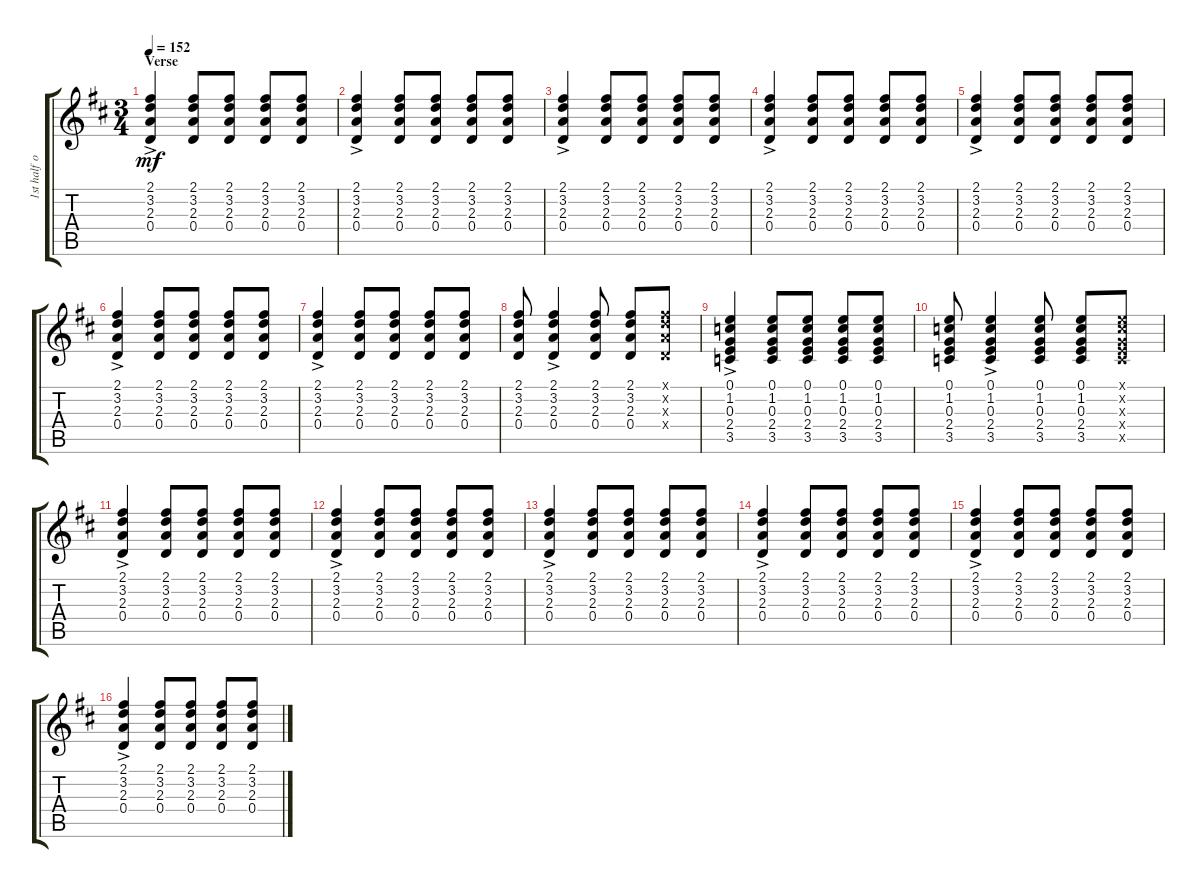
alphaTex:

\track ("1st half of 12-string" "1st half o") {instrument acousticguitarnylon}
\staff {score tabs}
\tuning (E4 B3 G3 D3 A2 E2) {hide}
\ts (3 4)
\section ("" "Verse")
\tempo 152
\clef g2
\ks d
(2.1{ac} 3.2{ac} 2.3{ac} 0.4{ac}).4{dy mf} (2.1 3.2 2.3 0.4).8 (2.1 3.2 2.3 0.4).8 (2.1 3.2 2.3 0.4).8 (2.1 3.2 2.3 0.4).8 |
(2.1{ac} 3.2{ac} 2.3{ac} 0.4{ac}).4 (2.1 3.2 2.3 0.4).8 (2.1 3.2 2.3 0.4).8 (2.1 3.2 2.3 0.4).8 (2.1 3.2 2.3 0.4).8 |
(2.1{ac} 3.2{ac} 2.3{ac} 0.4{ac}).4 (2.1 3.2 2.3 0.4).8 (2.1 3.2 2.3 0.4).8 (2.1 3.2 2.3 0.4).8 (2.1 3.2 2.3 0.4).8 |
(2.1{ac} 3.2{ac} 2.3{ac} 0.4{ac}).4 (2.1 3.2 2.3 0.4).8 (2.1 3.2 2.3 0.4).8 (2.1 3.2 2.3 0.4).8 (2.1 3.2 2.3 0.4).8 |
(2.1{ac} 3.2{ac} 2.3{ac} 0.4{ac}).4 (2.1 3.2 2.3 0.4).8 (2.1 3.2 2.3 0.4).8 (2.1 3.2 2.3 0.4).8 (2.1 3.2 2.3 0.4).8 |
(2.1{ac} 3.2{ac} 2.3{ac} 0.4{ac}).4 (2.1 3.2 2.3 0.4).8 (2.1 3.2 2.3 0.4).8 (2.1 3.2 2.3 0.4).8 (2.1 3.2 2.3 0.4).8 |
(2.1{ac} 3.2{ac} 2.3{ac} 0.4{ac}).4 (2.1 3.2 2.3 0.4).8 (2.1 3.2 2.3 0.4).8 (2.1 3.2 2.3 0.4).8 (2.1 3.2 2.3 0.4).8 |
(2.1 3.2 2.3 0.4).8 (2.1{ac} 3.2{ac} 2.3{ac} 0.4{ac}).4 (2.1 3.2 2.3 0.4).8 (2.1 3.2 2.3 0.4).8 (2.1{x} 3.2{x} 2.3{x} 0.4{x}).8 |
(0.1{ac} 1.2{ac} 0.3{ac} 2.4{ac} 3.5{ac}).4 (0.1 1.2 0.3 2.4 3.5).8 (0.1 1.2 0.3 2.4 3.5).8 (0.1 1.2 0.3 2.4 3.5).8 (0.1 1.2 0.3 2.4 3.5).8 |
(0.1 1.2 0.3 2.4 3.5).8 (0.1{ac} 1.2{ac} 0.3{ac} 2.4{ac} 3.5{ac}).4 (0.1 1.2 0.3 2.4 3.5).8 (0.1 1.2 0.3 2.4 3.5).8 (0.1{x} 1.2{x} 0.3{x} 2.4{x} 3.5{x}).8 |
(2.1{ac} 3.2{ac} 2.3{ac} 0.4{ac}).4 (2.1 3.2 2.3 0.4).8 (2.1 3.2 2.3 0.4).8 (2.1 3.2 2.3 0.4).8 (2.1 3.2 2.3 0.4).8 |
(2.1{ac} 3.2{ac} 2.3{ac} 0.4{ac}).4 (2.1 3.2 2.3 0.4).8 (2.1 3.2 2.3 0.4).8 (2.1 3.2 2.3 0.4).8 (2.1 3.2 2.3 0.4).8 |
(2.1{ac} 3.2{ac} 2.3{ac} 0.4{ac}).4 (2.1 3.2 2.3 0.4).8 (2.1 3.2 2.3 0.4).8 (2.1 3.2 2.3 0.4).8 (2.1 3.2 2.3 0.4).8 |
(2.1{ac} 3.2{ac} 2.3{ac} 0.4{ac}).4 (2.1 3.2 2.3 0.4).8 (2.1 3.2 2.3 0.4).8 (2.1 3.2 2.3 0.4).8 (2.1 3.2 2.3 0.4).8 |
(2.1{ac} 3.2{ac} 2.3{ac} 0.4{ac}).4 (2.1 3.2 2.3 0.4).8 (2.1 3.2 2.3 0.4).8 (2.1 3.2 2.3 0.4).8 (2.1 3.2 2.3 0.4).8 |
(2.1{ac} 3.2{ac} 2.3{ac} 0.4{ac}).4 (2.1 3.2 2.3 0.4).8 (2.1 3.2 2.3 0.4).8 (2.1 3.2 2.3 0.4).8 (2.1 3.2 2.3 0.4).8
